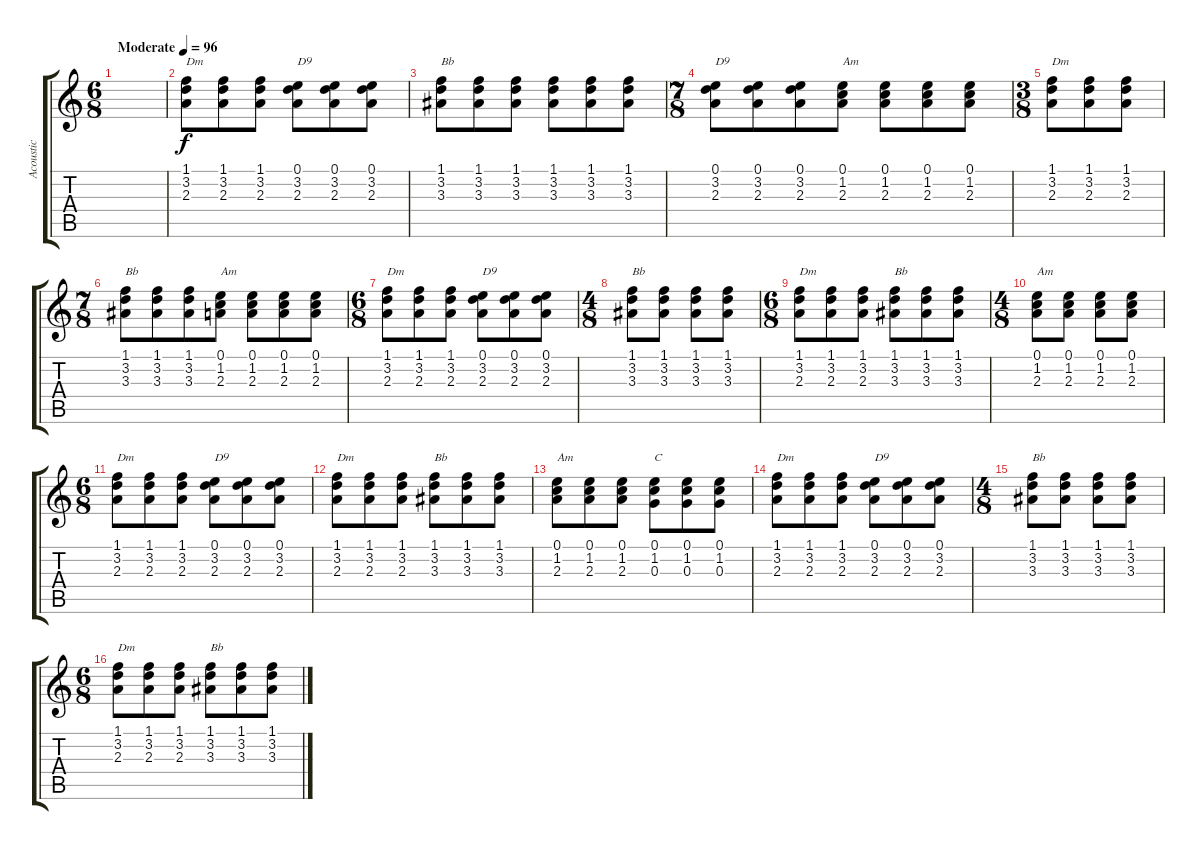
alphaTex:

\track ("Acoustic" "Acoustic") {instrument acousticguitarsteel}
\staff {score tabs}
\tuning (E4 B3 G3 D3 A2 E2) {hide}
\ts (6 8)
\tempo (96 "Moderate")
\clef g2
\ks c
|
(1.1 3.2 2.3).8{txt "Dm"} (1.1 3.2 2.3).8 (1.1 3.2 2.3).8 (0.1 3.2 2.3).8{txt "D9"} (0.1 3.2 2.3).8 (0.1 3.2 2.3).8 |
(1.1 3.2 3.3).8{txt "Bb"} (1.1 3.2 3.3).8 (1.1 3.2 3.3).8 (1.1 3.2 3.3).8 (1.1 3.2 3.3).8 (1.1 3.2 3.3).8 |
\ts (7 8)
(0.1 3.2 2.3).8{txt "D9"} (0.1 3.2 2.3).8 (0.1 3.2 2.3).8 (0.1 1.2 2.3).8{txt "Am"} (0.1 1.2 2.3).8 (0.1 1.2 2.3).8 (0.1 1.2 2.3).8 |
\ts (3 8)
(1.1 3.2 2.3).8{txt "Dm"} (1.1 3.2 2.3).8 (1.1 3.2 2.3).8 |
\ts (7 8)
(1.1 3.2 3.3).8{txt "Bb"} (1.1 3.2 3.3).8 (1.1 3.2 3.3).8 (0.1 1.2 2.3).8{txt "Am"} (0.1 1.2 2.3).8 (0.1 1.2 2.3).8 (0.1 1.2 2.3).8 |
\ts (6 8)
(1.1 3.2 2.3).8{txt "Dm"} (1.1 3.2 2.3).8 (1.1 3.2 2.3).8 (0.1 3.2 2.3).8{txt "D9"} (0.1 3.2 2.3).8 (0.1 3.2 2.3).8 |
\ts (4 8)
(1.1 3.2 3.3).8{txt "Bb"} (1.1 3.2 3.3).8 (1.1 3.2 3.3).8 (1.1 3.2 3.3).8 |
\ts (6 8)
(1.1 3.2 2.3).8{txt "Dm"} (1.1 3.2 2.3).8 (1.1 3.2 2.3).8 (1.1 3.2 3.3).8{txt "Bb"} (1.1 3.2 3.3).8 (1.1 3.2 3.3).8 |
\ts (4 8)
(0.1 1.2 2.3).8{txt "Am"} (0.1 1.2 2.3).8 (0.1 1.2 2.3).8 (0.1 1.2 2.3).8 |
\ts (6 8)
(1.1 3.2 2.3).8{txt "Dm"} (1.1 3.2 2.3).8 (1.1 3.2 2.3).8 (0.1 3.2 2.3).8{txt "D9"} (0.1 3.2 2.3).8 (0.1 3.2 2.3).8 |
(1.1 3.2 2.3).8{txt "Dm"} (1.1 3.2 2.3).8 (1.1 3.2 2.3).8 (1.1 3.2 3.3).8{txt "Bb"} (1.1 3.2 3.3).8 (1.1 3.2 3.3).8 |
(0.1 1.2 2.3).8{txt "Am"} (0.1 1.2 2.3).8 (0.1 1.2 2.3).8 (0.1 1.2 0.3).8{txt "C"} (0.1 1.2 0.3).8 (0.1 1.2 0.3).8 |
(1.1 3.2 2.3).8{txt "Dm"} (1.1 3.2 2.3).8 (1.1 3.2 2.3).8 (0.1 3.2 2.3).8{txt "D9"} (0.1 3.2 2.3).8 (0.1 3.2 2.3).8 |
\ts (4 8)
(1.1 3.2 3.3).8{txt "Bb"} (1.1 3.2 3.3).8 (1.1 3.2 3.3).8 (1.1 3.2 3.3).8 |
\ts (6 8)
(1.1 3.2 2.3).8{txt "Dm"} (1.1 3.2 2.3).8 (1.1 3.2 2.3).8 (1.1 3.2 3.3).8{txt "Bb"} (1.1 3.2 3.3).8 (1.1 3.2 3.3).8
